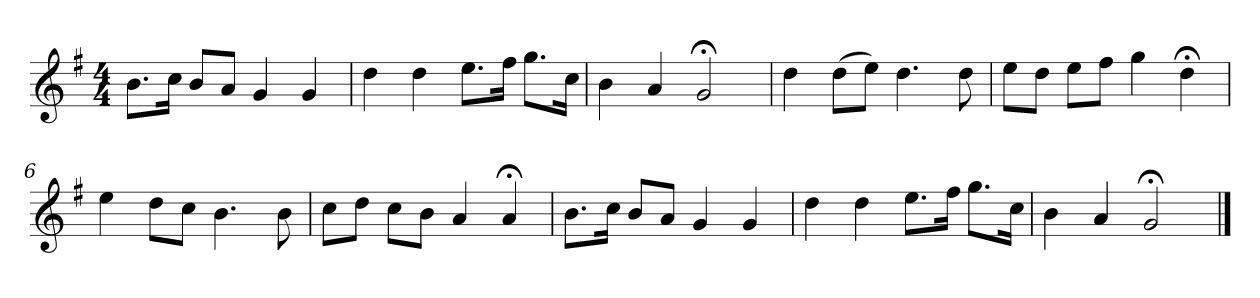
**kern
*part1
*staff1
*k[f#]
*G:
*M4/4
*MM120
=1
8.bL
16ccJk
8bL
8aJ
4g
4g
=2
4dd
4dd
8.eeL
16ff#Jk
8.ggL
16ccJk
=3
4b
4a
2g;<
=4
4dd
(8ddL
8eeJ)
4.dd
8dd
=5
8eeL
8ddJ
8eeL
8ff#J
4gg
4dd;<
=6
4ee
8ddL
8ccJ
4.b
8b
=7
8ccL
8ddJ
8ccL
8bJ
4a
4a;<
=8
8.bL
16ccJk
8bL
8aJ
4g
4g
=9
4dd
4dd
8.eeL
16ff#Jk
8.ggL
16ccJk
=10
4b
4a
2g;<
==
*-
